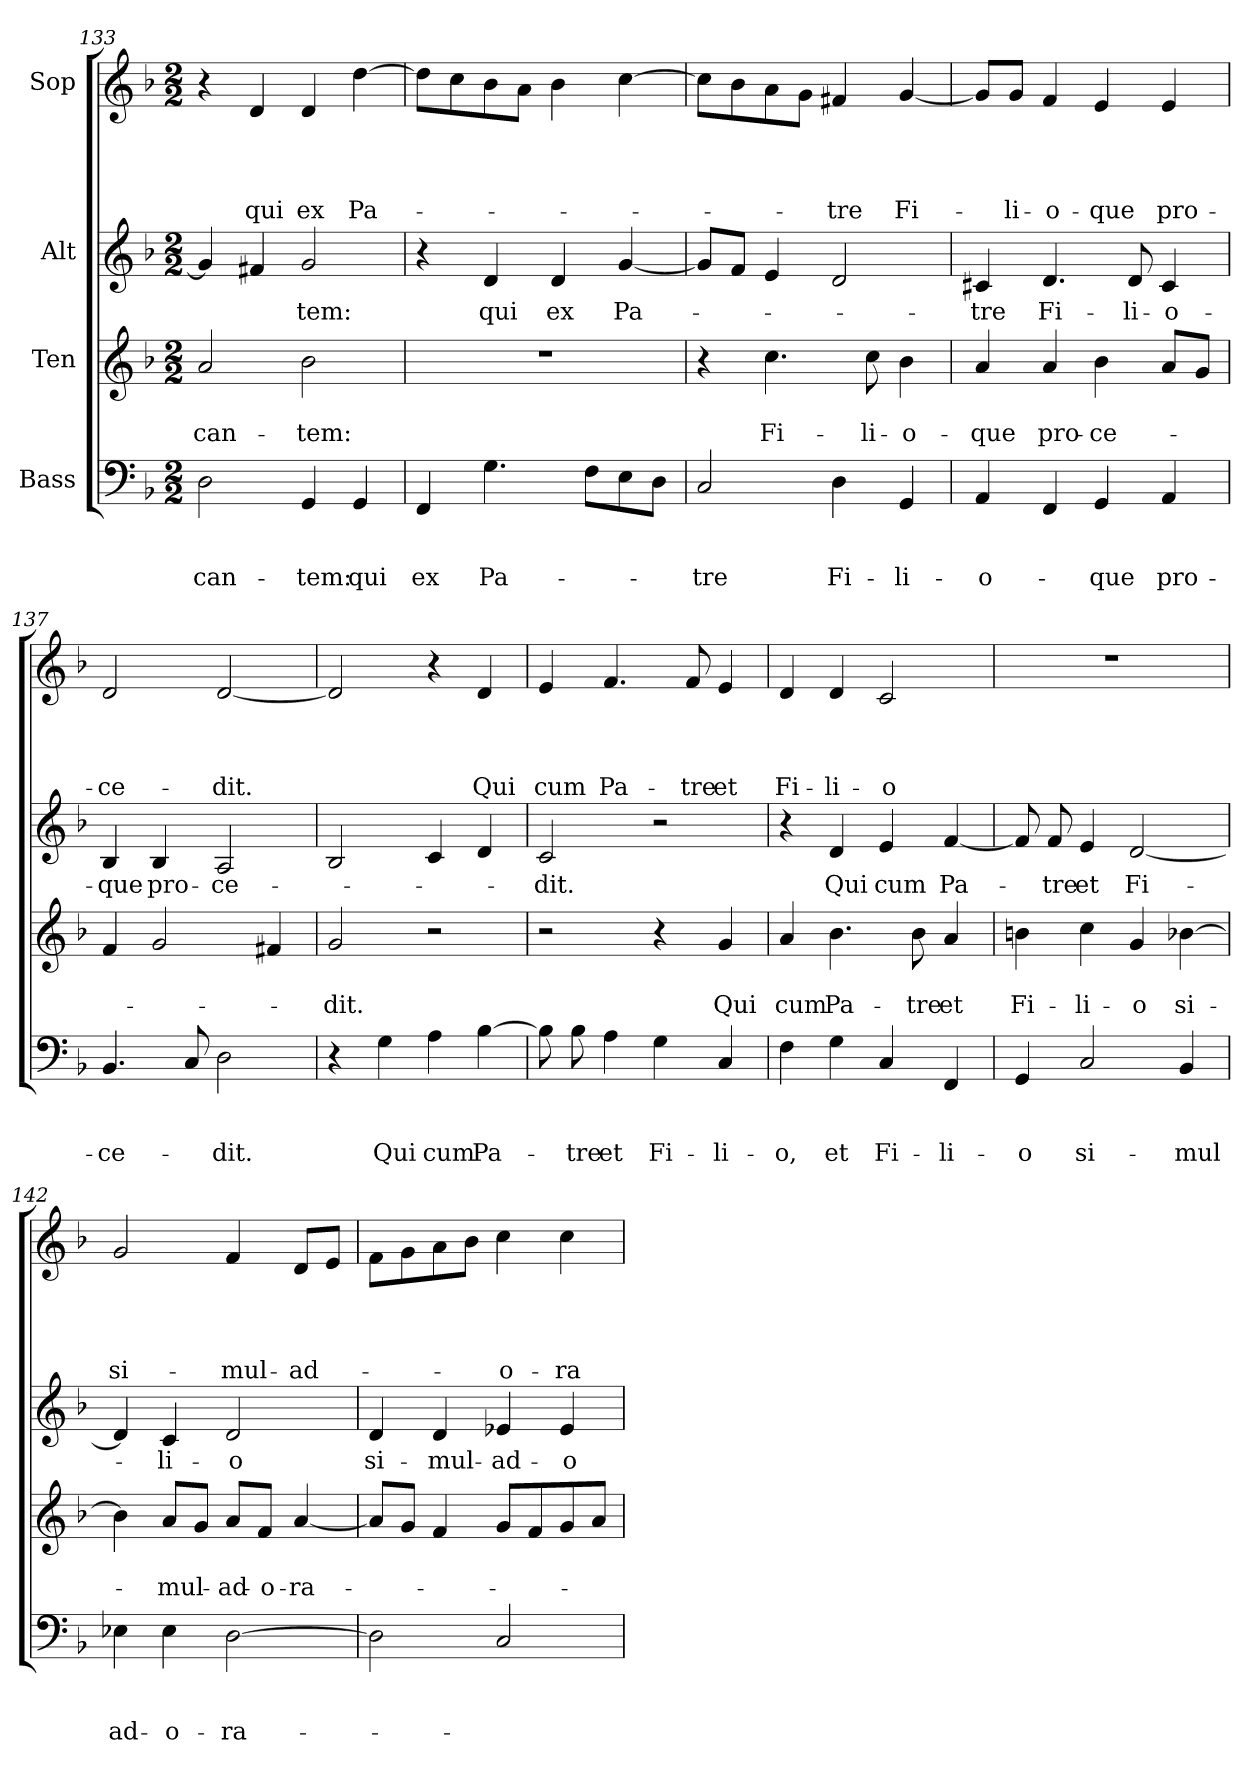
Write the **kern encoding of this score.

**kern	**text	**text	**text	**kern	**text	**text	**kern	**text	**kern	**text	**text	**text	**text
*part4	*part4	*part4	*part4	*part3	*part3	*part3	*part2	*part2	*part1	*part1	*part1	*part1	*part1
*staff4	*staff4	*staff4	*staff4	*staff3	*staff3	*staff3	*staff2	*staff2	*staff1	*staff1	*staff1	*staff1	*staff1
*I"Bass	*	*	*	*I"Ten	*	*	*I"Alt	*	*I"Sop	*	*	*	*
*clefF4	*	*	*	*clefG2	*	*	*clefG2	*	*clefG2	*	*	*	*
*k[b-]	*	*	*	*k[b-]	*	*	*k[b-]	*	*k[b-]	*	*	*	*
*F:	*	*	*	*F:	*	*	*F:	*	*F:	*	*	*	*
*M2/2	*	*	*	*M2/2	*	*	*M2/2	*	*M2/2	*	*	*	*
=133	=133	=133	=133	=133	=133	=133	=133	=133	=133	=133	=133	=133	=133
!	!	!	!LO:LY:b	!	!	!LO:LY:b	!	!	!	!	!	!	!
2D\	.	.	-can-	2a/	.	-can-	4g/]	.	4r	.	.	.	.
!	!	!	!	!	!	!	!	!	!	!	!	!	!LO:LY:b
.	.	.	.	.	.	.	4f#X/	.	4d/	.	.	.	qui
!	!	!	!LO:LY:b	!	!	!LO:LY:b	!	!LO:LY:b	!	!	!	!	!LO:LY:b
4GG/	.	.	-tem:	2b-\	.	-tem:	2g/	-tem:	4d/	.	.	.	ex
!	!	!	!LO:LY:b	!	!	!	!	!	!	!	!	!	!LO:LY:b
4GG/	.	.	qui	.	.	.	.	.	[>4dd\	.	.	.	Pa-
=134	=134	=134	=134	=134	=134	=134	=134	=134	=134	=134	=134	=134	=134
!	!	!	!LO:LY:b	!	!	!	!	!	!	!	!	!	!
4FF/	.	.	ex	1r	.	.	4r	.	8dd\L]	.	.	.	.
.	.	.	.	.	.	.	.	.	8cc\	.	.	.	.
!	!	!	!LO:LY:b	!	!	!	!	!LO:LY:b	!	!	!	!	!
4.G\	.	.	Pa-	.	.	.	4d/	qui	8b-\	.	.	.	.
.	.	.	.	.	.	.	.	.	8a\J	.	.	.	.
!	!	!	!	!	!	!	!	!LO:LY:b	!	!	!	!	!
.	.	.	.	.	.	.	4d/	ex	4b-\	.	.	.	.
8F\L	.	.	.	.	.	.	.	.	.	.	.	.	.
!	!	!	!	!	!	!	!	!LO:LY:b	!	!	!	!	!
8E\	.	.	.	.	.	.	[<4g/	Pa-	[>4cc\	.	.	.	.
8D\J	.	.	.	.	.	.	.	.	.	.	.	.	.
!!LO:LB:g=z
=135	=135	=135	=135	=135	=135	=135	=135	=135	=135	=135	=135	=135	=135
!	!	!	!LO:LY:b	!	!	!	!	!	!	!	!	!	!
2C/	.	.	-tre	4r	.	.	8g/L]	.	8cc\L]	.	.	.	.
.	.	.	.	.	.	.	8f/J	.	8b-\	.	.	.	.
!	!	!	!	!	!	!LO:LY:b	!	!	!	!	!	!	!
.	.	.	.	4.cc\	.	Fi-	4e/	.	8a\	.	.	.	.
.	.	.	.	.	.	.	.	.	8g\J	.	.	.	.
!	!	!	!LO:LY:b	!	!	!	!	!	!	!	!	!	!LO:LY:b
4D\	.	.	Fi-	.	.	.	2d/	.	4f#X/	.	.	.	-tre
!	!	!	!	!	!	!LO:LY:b	!	!	!	!	!	!	!
.	.	.	.	8cc\	.	-li-	.	.	.	.	.	.	.
!	!	!	!LO:LY:b	!	!	!LO:LY:b	!	!	!	!	!	!	!LO:LY:b
4GG/	.	.	-li-	4b-\	.	-o-	.	.	[<4g/	.	.	.	Fi-
=136	=136	=136	=136	=136	=136	=136	=136	=136	=136	=136	=136	=136	=136
!	!	!	!LO:LY:b	!	!	!LO:LY:b	!	!LO:LY:b	!	!	!	!	!
4AA/	.	.	-o-	4a/	.	-que	4c#X/	-tre	8g/L]	.	.	.	.
!	!	!	!	!	!	!	!	!	!	!	!	!	!LO:LY:b
.	.	.	.	.	.	.	.	.	8g/J	.	.	.	-li-
!	!	!	!	!	!	!LO:LY:b	!	!LO:LY:b	!	!	!	!	!LO:LY:b
4FF/	.	.	.	4a/	.	pro-	4.d/	Fi-	4f/	.	.	.	-o-
!	!	!	!LO:LY:b	!	!	!LO:LY:b	!	!	!	!	!	!	!LO:LY:b
4GG/	.	.	-que	4b-\	.	-ce-	.	.	4e/	.	.	.	-que
!	!	!	!	!	!	!	!	!LO:LY:b	!	!	!	!	!
.	.	.	.	.	.	.	8d/	-li-	.	.	.	.	.
!	!	!	!LO:LY:b	!	!	!	!	!LO:LY:b	!	!	!	!	!LO:LY:b
4AA/	.	.	pro-	8a/L	.	.	4c#/	-o-	4e/	.	.	.	pro-
.	.	.	.	8g/J	.	.	.	.	.	.	.	.	.
=137	=137	=137	=137	=137	=137	=137	=137	=137	=137	=137	=137	=137	=137
!	!	!	!LO:LY:b	!	!	!	!	!LO:LY:b	!	!	!	!	!LO:LY:b
4.BB-/	.	.	-ce-	4f/	.	.	4B-/	-que	2d/	.	.	.	-ce-
!	!	!	!	!	!	!	!	!LO:LY:b	!	!	!	!	!
.	.	.	.	2g/	.	.	4B-/	pro-	.	.	.	.	.
8C/	.	.	.	.	.	.	.	.	.	.	.	.	.
!	!	!	!LO:LY:b	!	!	!	!	!LO:LY:b	!	!	!	!	!LO:LY:b
2D\	.	.	-dit.	.	.	.	2A/	-ce-	[<2d/	.	.	.	-dit.
.	.	.	.	4f#X/	.	.	.	.	.	.	.	.	.
=138	=138	=138	=138	=138	=138	=138	=138	=138	=138	=138	=138	=138	=138
!	!	!	!	!	!	!LO:LY:b	!	!	!	!	!	!	!
4r	.	.	.	2g/	.	-dit.	2B-/	.	2d/]	.	.	.	.
!	!	!	!LO:LY:b	!	!	!	!	!	!	!	!	!	!
4G\	.	.	Qui	.	.	.	.	.	.	.	.	.	.
!	!	!	!LO:LY:b	!	!	!	!	!	!	!	!	!	!
4A\	.	.	cum	2r	.	.	4c/	.	4r	.	.	.	.
!	!	!	!LO:LY:b	!	!	!	!	!	!	!	!	!	!LO:LY:b
[<4B-\	.	.	Pa-	.	.	.	4d/	.	4d/	.	.	.	Qui
=139	=139	=139	=139	=139	=139	=139	=139	=139	=139	=139	=139	=139	=139
!	!	!	!	!	!	!	!	!LO:LY:b	!	!	!	!	!LO:LY:b
8B-\]	.	.	.	2r	.	.	2c/	-dit.	4e/	.	.	.	cum
!	!	!	!LO:LY:b	!	!	!	!	!	!	!	!	!	!
8B-\	.	.	-tre	.	.	.	.	.	.	.	.	.	.
!	!	!	!LO:LY:b	!	!	!	!	!	!	!	!	!	!LO:LY:b
4A\	.	.	et	.	.	.	.	.	4.f/	.	.	.	Pa-
!	!	!	!LO:LY:b	!	!	!	!	!	!	!	!	!	!
4G\	.	.	Fi-	4r	.	.	2r	.	.	.	.	.	.
!	!	!	!	!	!	!	!	!	!	!	!	!	!LO:LY:b
.	.	.	.	.	.	.	.	.	8f/	.	.	.	-tre
!	!	!	!LO:LY:b	!	!	!LO:LY:b	!	!	!	!	!	!	!LO:LY:b
4C/	.	.	-li-	4g/	.	Qui	.	.	4e/	.	.	.	et
=140	=140	=140	=140	=140	=140	=140	=140	=140	=140	=140	=140	=140	=140
!	!	!	!LO:LY:b	!	!	!LO:LY:b	!	!	!	!	!	!	!LO:LY:b
4F\	.	.	-o,	4a/	.	cum	4r	.	4d/	.	.	.	Fi-
!	!	!	!LO:LY:b	!	!	!LO:LY:b	!	!LO:LY:b	!	!	!	!	!LO:LY:b
4G\	.	.	et	4.b-\	.	Pa-	4d/	Qui	4d/	.	.	.	-li-
!	!	!	!LO:LY:b	!	!	!	!	!LO:LY:b	!	!	!	!	!LO:LY:b
4C/	.	.	Fi-	.	.	.	4e/	cum	2c/	.	.	.	-o
!	!	!	!	!	!	!LO:LY:b	!	!	!	!	!	!	!
.	.	.	.	8b-\	.	-tre	.	.	.	.	.	.	.
!	!	!	!LO:LY:b	!	!	!LO:LY:b	!	!LO:LY:b	!	!	!	!	!
4FF/	.	.	-li-	4a/	.	et	[<4f/	Pa-	.	.	.	.	.
!!LO:LB:g=z
=141	=141	=141	=141	=141	=141	=141	=141	=141	=141	=141	=141	=141	=141
!	!	!	!LO:LY:b	!	!	!LO:LY:b	!	!	!	!	!	!	!
4GG/	.	.	-o	4bn\	.	Fi-	8f/]	.	1r	.	.	.	.
!	!	!	!	!	!	!	!	!LO:LY:b	!	!	!	!	!
.	.	.	.	.	.	.	8f/	-tre	.	.	.	.	.
!	!	!	!LO:LY:b	!	!	!LO:LY:b	!	!LO:LY:b	!	!	!	!	!
2C/	.	.	si-	4cc\	.	-li-	4e/	et	.	.	.	.	.
!	!	!	!	!	!	!LO:LY:b	!	!LO:LY:b	!	!	!	!	!
.	.	.	.	4g/	.	-o	[<2d/	Fi-	.	.	.	.	.
!	!	!	!LO:LY:b	!	!	!LO:LY:b	!	!	!	!	!	!	!
4BB-/	.	.	-mul	[>4b-X\	.	si-	.	.	.	.	.	.	.
=142	=142	=142	=142	=142	=142	=142	=142	=142	=142	=142	=142	=142	=142
!	!	!	!LO:LY:b	!	!	!	!	!	!	!	!	!	!LO:LY:b
4E-X\	.	.	ad-	4b-\]	.	.	4d/]	.	2g/	.	.	.	si-
!	!	!	!LO:LY:b	!	!	!LO:LY:b	!	!LO:LY:b	!	!	!	!	!
4E-\	.	.	-o-	8a/L	.	-mul-	4c/	-li-	.	.	.	.	.
.	.	.	.	8g/J	.	.	.	.	.	.	.	.	.
!	!	!	!LO:LY:b	!	!	!LO:LY:b	!	!LO:LY:b	!	!	!	!	!LO:LY:b
[>2D\	.	.	-ra-	8a/L	.	-ad-	2d/	-o	4f/	.	.	.	-mul-
!	!	!	!	!	!	!LO:LY:b	!	!	!	!	!	!	!
.	.	.	.	8f/J	.	-o-	.	.	.	.	.	.	.
!	!	!	!	!	!	!LO:LY:b	!	!	!	!	!	!	!LO:LY:b
.	.	.	.	[<4a/	.	-ra-	.	.	8d/L	.	.	.	-ad-
.	.	.	.	.	.	.	.	.	8e/J	.	.	.	.
=143	=143	=143	=143	=143	=143	=143	=143	=143	=143	=143	=143	=143	=143
!	!	!	!	!	!	!	!	!LO:LY:b	!	!	!	!	!
2D\]	.	.	.	8a/L]	.	.	4d/	si-	8f\L	.	.	.	.
.	.	.	.	8g/J	.	.	.	.	8g\	.	.	.	.
!	!	!	!	!	!	!	!	!LO:LY:b	!	!	!	!	!
.	.	.	.	4f/	.	.	4d/	-mul-	8a\	.	.	.	.
.	.	.	.	.	.	.	.	.	8b-\J	.	.	.	.
!	!	!	!	!	!	!	!	!LO:LY:b	!	!	!	!	!LO:LY:b
2C/	.	.	.	8g/L	.	.	4e-X/	-ad-	4cc\	.	.	.	-o-
.	.	.	.	8f/	.	.	.	.	.	.	.	.	.
!	!	!	!	!	!	!	!	!LO:LY:b	!	!	!	!	!LO:LY:b
.	.	.	.	8g/	.	.	4e-/	-o-	4cc\	.	.	.	-ra-
.	.	.	.	8a/J	.	.	.	.	.	.	.	.	.
=	=	=	=	=	=	=	=	=	=	=	=	=	=
*-	*-	*-	*-	*-	*-	*-	*-	*-	*-	*-	*-	*-	*-
